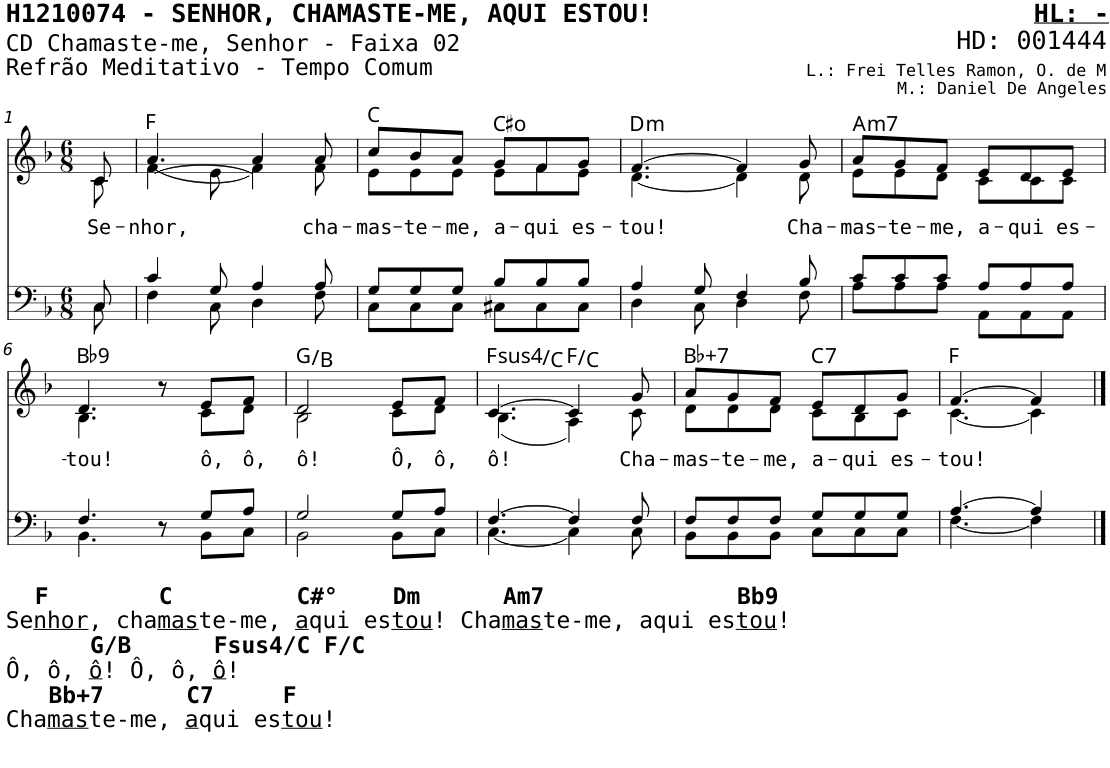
**kern	**kern	**text	**harte
*part2	*part1	*part1	*part1
*staff2	*staff1	*staff1	*
*I"Homens	*I"Mulheres	*	*
*stria5	*stria5	*	*
*clefF4	*clefG2	*	*
*k[b-]	*k[b-]	*	*
*M6/8	*M6/8	*	*
=1	=1	=1	=1
*^	*	*	*
*	*^	*	*	*
!	!	!	!	!LO:LY:b	!
*	*	*	*^	*	*
2.ryy	8C/	8C\	8c/	8c\	Se-	.
.	2ryy	2ryy	2ryy	2ryy	.	.
.	8ryy	8ryy	8ryy	8ryy	.	.
=2	=2	=2	=2	=2	=2	=2
!	!	!	!	!	!LO:LY:b	!
2.ryy	4c/	4F\	([4.a/	4f\	-nhor,	F:maj
.	8G/	8C\	.	8e\	.	.
.	4A/	4D\	4a/]	4f\)	.	.
!	!	!	!	!	!LO:LY:b	!
.	8A/	8F\	8a/	8f\	cha-	.
=3	=3	=3	=3	=3	=3	=3
!	!	!	!	!	!LO:LY:b	!
2.ryy	8G/L	8C\L	8cc/L	8e\L	-mas-	C:maj
!	!	!	!	!	!LO:LY:b	!
.	8G/	8C\	8b-/	8e\	-te-	.
!	!	!	!	!	!LO:LY:b	!
.	8G/J	8C\J	8a/J	8e\J	-me,	.
!	!	!	!	!	!LO:LY:b	!
.	8B-/L	8C#X\L	8g/L	8e\L	a-	C#:dim
!	!	!	!	!	!LO:LY:b	!
.	8B-/	8C#\	8f/	8f\	-qui	.
!	!	!	!	!	!LO:LY:b	!
.	8B-/J	8C#\J	8g/J	8e\J	es-	.
=4	=4	=4	=4	=4	=4	=4
!	!	!	!	!	!LO:LY:b	!LO:H:kt=m
2.ryy	4A/	4D\	[4.f/	[4.d\	-tou!	D:min
.	8G/	8C\	.	.	.	.
.	4F/	4D\	4f/]	4d\]	.	.
!	!	!	!	!	!LO:LY:b	!
.	8B-/	8F\	8g/	8d\	Cha-	.
=5	=5	=5	=5	=5	=5	=5
!	!	!	!	!	!LO:LY:b	!LO:H:kt=m7
2.ryy	8c/L	8A\L	8a/L	8e\L	-mas-	A:min7
!	!	!	!	!	!LO:LY:b	!
.	8c/	8A\	8g/	8e\	-te-	.
!	!	!	!	!	!LO:LY:b	!
.	8c/J	8A\J	8f/J	8d\J	-me,	.
!	!	!	!	!	!LO:LY:b	!
.	8A/L	8AA\L	8e/L	8c\L	a-	.
!	!	!	!	!	!LO:LY:b	!
.	8A/	8AA\	8d/	8c\	-qui	.
!	!	!	!	!	!LO:LY:b	!
.	8A/J	8AA\J	8e/J	8c\J	es-	.
!!LO:LB:g=z	!!
=6	=6	=6	=6	=6	=6	=6
!LO:TX:b:B:t=F        C         C#°    Dm      Am7              Bb9	!	!	!	!	!	!
!LO:TX:b:t=Se	!	!	!	!	!	!
!LO:TX:b:t=nhor	!	!	!	!	!	!
!LO:TX:b:t=, cha	!	!	!	!	!	!
!LO:TX:b:t=mas	!	!	!	!	!	!
!LO:TX:b:t=te-me,	!	!	!	!	!	!
!LO:TX:b:t=a	!	!	!	!	!	!
!LO:TX:b:t=qui es	!	!	!	!	!	!
!LO:TX:b:t=tou	!	!	!	!	!	!
!LO:TX:b:t=! Cha	!	!	!	!	!	!
!LO:TX:b:t=mas	!	!	!	!	!	!
!LO:TX:b:t=te-me, aqui es	!	!	!	!	!	!
!LO:TX:b:t=tou	!	!	!	!	!	!
!LO:TX:b:t=!	!	!	!	!	!	!
!LO:TX:b:B:t=G/B      Fsus4/C F/C	!	!	!	!	!	!
!LO:TX:b:t=Ô, ô,	!	!	!	!	!	!
!LO:TX:b:t=ô	!	!	!	!	!	!
!LO:TX:b:t=! Ô, ô,	!	!	!	!	!	!
!LO:TX:b:t=ô	!	!	!	!	!	!
!LO:TX:b:t=!	!	!	!	!	!	!
!LO:TX:b:B:t=Bb+7      C7     F	!	!	!	!	!	!
!LO:TX:b:t=Cha	!	!	!	!	!	!
!LO:TX:b:t=mas	!	!	!	!	!	!
!LO:TX:b:t=te-me,	!	!	!	!	!	!
!LO:TX:b:t=a	!	!	!	!	!	!
!LO:TX:b:t=qui es	!	!	!	!	!	!
!LO:TX:b:t=tou	!	!	!	!	!	!
!LO:TX:b:t=!	!	!	!	!	!	!
!	!	!	!	!	!LO:LY:b	!LO:H:kt=9
2.ryy	4.F/	4.BB-\	4.d/	4.B-\	-tou!	Bb:9
.	8r	8r	8r	8r	.	.
!	!	!	!	!	!LO:LY:b	!
.	8G/L	8BB-\L	8e/L	8c\L	ô,	.
!	!	!	!	!	!LO:LY:b	!
.	8A/J	8C\J	8f/J	8d\J	ô,	.
=7	=7	=7	=7	=7	=7	=7
!	!	!	!	!	!LO:LY:b	!
2.ryy	2G/	2BB-\	2d/	2B-\	ô!	G:maj/3
!	!	!	!	!	!LO:LY:b	!
.	8G/L	8BB-\L	8e/L	8c\L	Ô,	.
!	!	!	!	!	!LO:LY:b	!
.	8A/J	8C\J	8f/J	8d\J	ô,	.
=8	=8	=8	=8	=8	=8	=8
!	!	!	!	!	!LO:LY:b	!LO:H:kt=4
2.ryy	[4.F/	[4.C\	[4.c/	(4.B-\	ô!	F:sus4/5
.	4F/]	4C\]	4c/]	4A\)	.	F:maj/5
!	!	!	!	!	!LO:LY:b	!
.	8F/	8C\	8g/	8c\	Cha-	.
=9	=9	=9	=9	=9	=9	=9
!	!	!	!	!	!LO:LY:b	!LO:H:kt=7
2.ryy	8F/L	8BB-\L	8a/L	8d\L	-mas-	Bb:aug(b7)
!	!	!	!	!	!LO:LY:b	!
.	8F/	8BB-\	8g/	8d\	-te-	.
!	!	!	!	!	!LO:LY:b	!
.	8F/J	8BB-\J	8f/J	8d\J	-me,	.
!	!	!	!	!	!LO:LY:b	!LO:H:kt=7
.	8G/L	8C\L	8e/L	8c\L	a-	C:7
!	!	!	!	!	!LO:LY:b	!
.	8G/	8C\	8d/	8B-\	-qui	.
!	!	!	!	!	!LO:LY:b	!
.	8G/J	8C\J	8g/J	8c\J	es-	.
=10	=10	=10	=10	=10	=10	=10
!	!	!	!	!	!LO:LY:b	!
2.ryy	[4.A/	[4.F\	[4.f/	[4.c\	-tou!	F:maj
.	4A/]	4F\]	4f/]	4c\]	.	.
.	8ryy	8ryy	8ryy	8ryy	.	.
*v	*v	*v	*	*	*	*
*	*v	*v	*	*
==	==	==	==
*-	*-	*-	*-
